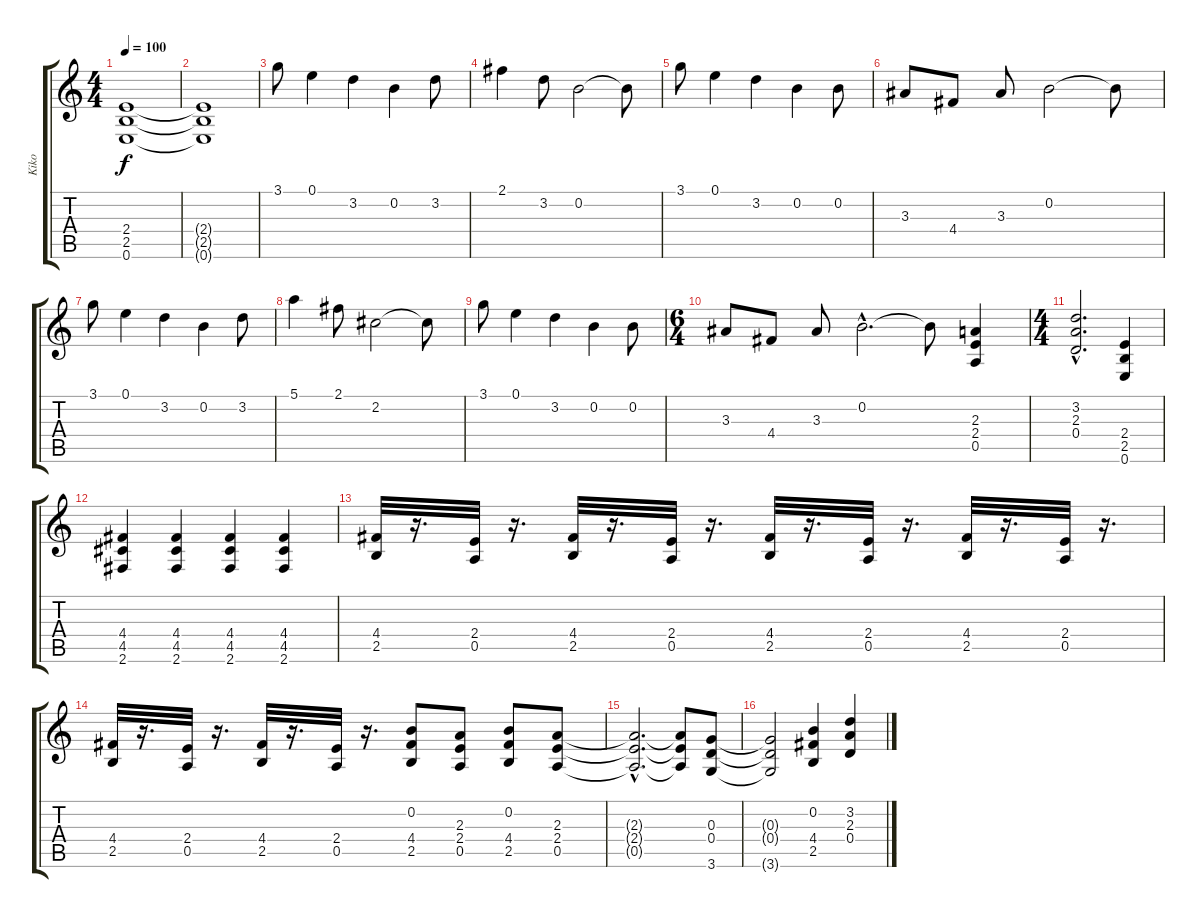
\track ("Kiko" "Kiko") {instrument distortionguitar}
\staff {score tabs}
\tuning (E4 B3 G3 D3 A2 E2) {hide}
\ts (4 4)
\tempo 100
\clef g2
\ks c
(2.4 2.5 0.6).1{dy f} |
(2.4{t} 2.5{t} 0.6{t}).1 |
3.1.8 0.1.4 3.2.4 0.2.4 3.2.8 |
2.1.4 3.2.8 0.2.2 0.2{t}.8 |
3.1.8 0.1.4 3.2.4 0.2.4 0.2.8 |
3.3.8 4.4.8 3.3.8 0.2.2 0.2{t}.8 |
3.1.8 0.1.4 3.2.4 0.2.4 3.2.8 |
5.1.4 2.1.8 2.2.2 2.2{t}.8 |
3.1.8 0.1.4 3.2.4 0.2.4 0.2.8 |
\ts (6 4)
3.3.8 4.4.8 3.3.8 0.2{hac}.2{d} 0.2{t}.8 (2.3 2.4 0.5).4 |
\ts (4 4)
(3.2{hac} 2.3{hac} 0.4{hac}).2{d} (2.4 2.5 0.6).4 |
(4.4 4.5 2.6).4 (4.4 4.5 2.6).4 (4.4 4.5 2.6).4 (4.4 4.5 2.6).4 |
(4.4 2.5).32 r.16{d} (2.4 0.5).32 r.16{d} (4.4 2.5).32 r.16{d} (2.4 0.5).32 r.16{d} (4.4 2.5).32 r.16{d} (2.4 0.5).32 r.16{d} (4.4 2.5).32 r.16{d} (2.4 0.5).32 r.16{d} |
(4.4 2.5).32 r.16{d} (2.4 0.5).32 r.16{d} (4.4 2.5).32 r.16{d} (2.4 0.5).32 r.16{d} (0.2 4.4 2.5).8 (2.3 2.4 0.5).8 (0.2 4.4 2.5).8 (2.3 2.4 0.5).8 |
(2.3{hac t} 2.4{hac t} 0.5{hac t}).2{d} (2.3{t} 2.4{t} 0.5{t}).8 (0.3 0.4 3.6).8 |
(0.3{t} 0.4{t} 3.6{t}).2 (0.2 4.4 2.5).4 (3.2 2.3 0.4).4
